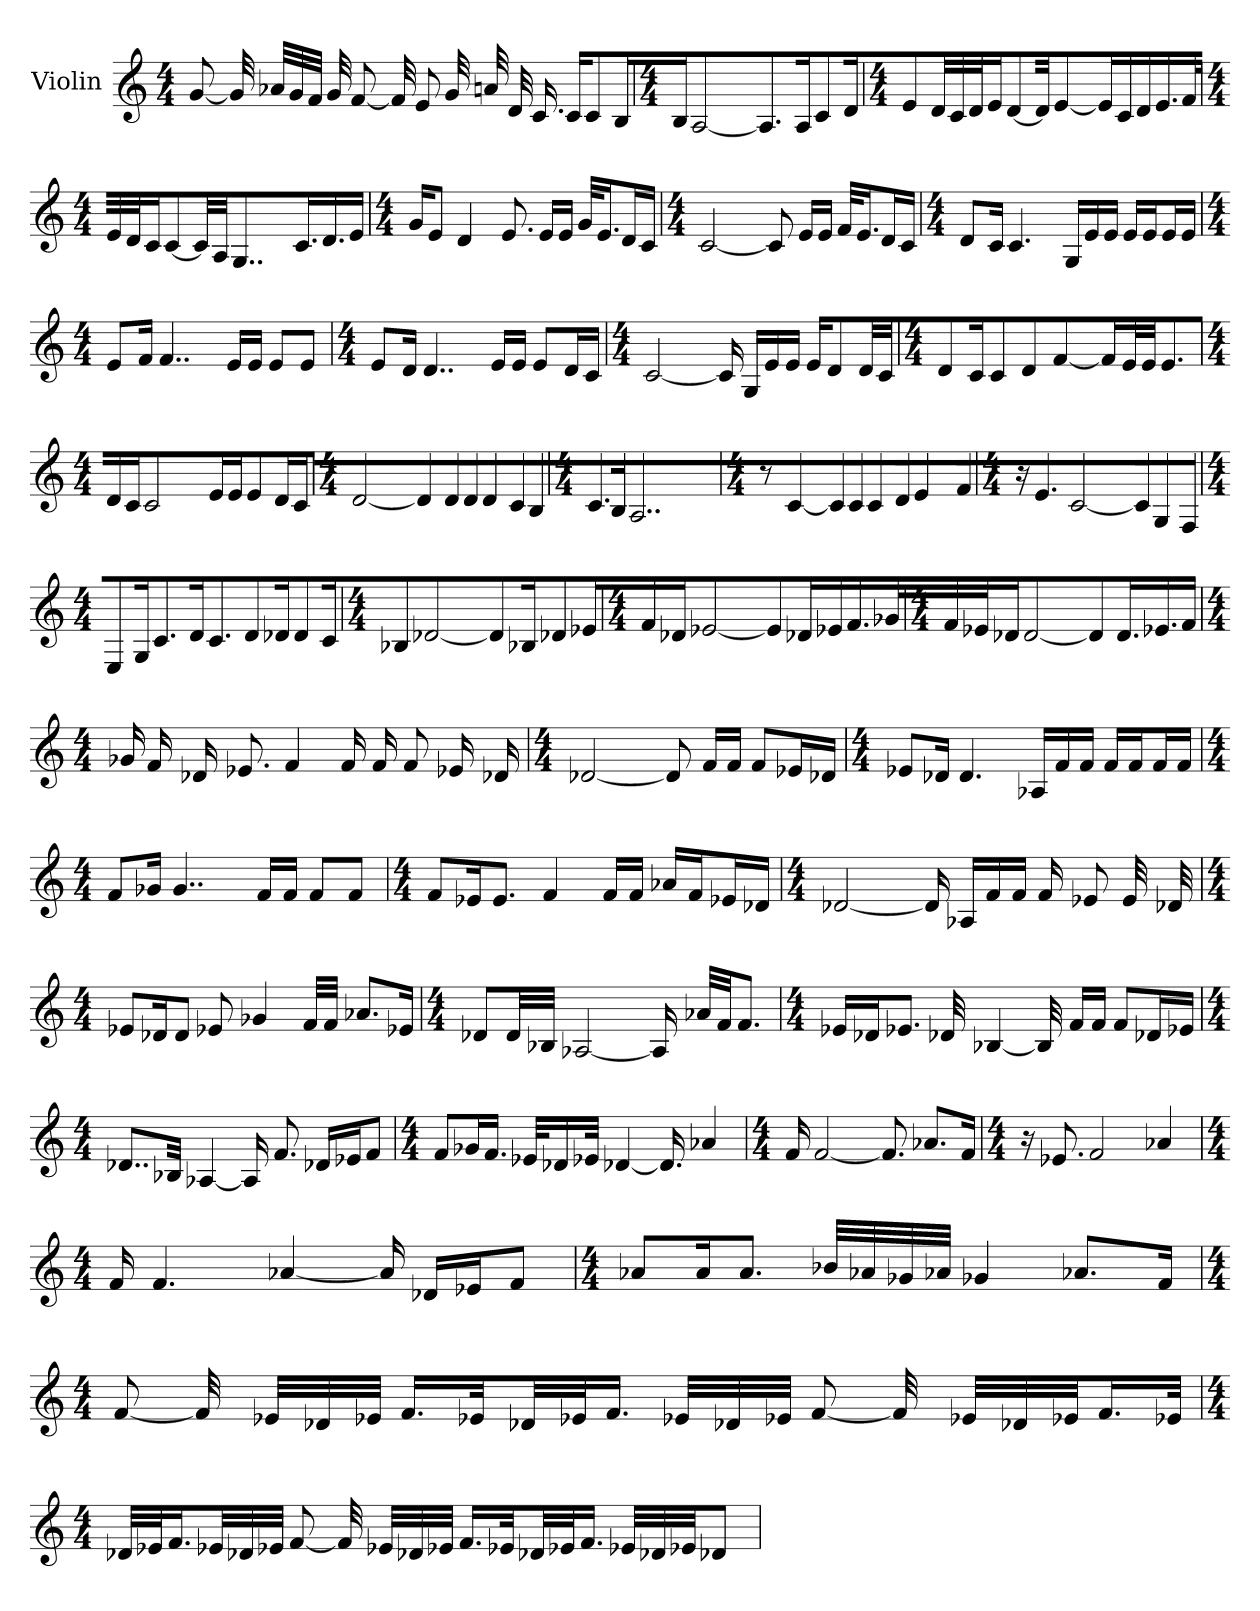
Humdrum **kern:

**kern
*part1
*staff1
*I"Violin
*I'Vln
*M4/4
=
[8g
32g]
32a-XLLL
32g
32fJJJ
32g
[8f
32f]
8e
32gLLL
32anJJ
32dLL
16.cJJ
16cLL
8c
16BJk
=
*M4/4
16B
[2A
8.A]
16AKL
8c
16dJk
=
*M4/4
8eL
32dLL
32c
32dJ
16eJJ
[8d
32d]
[4e
16e]
16cLL
16dJ
16.eL
32fJJk
=
*M4/4
32eLLL
32dJ
16cJJ
[8c
32c]
32A
4..G
16.cLL
16.dJ
16eJJ
=
*M4/4
16gKL
8eJ
4d
8.e
16eLL
16eJJ
32gKLL
16.eJ
16dL
16cJJ
=
*M4/4
[2c
8c]
16eLL
16eJJ
32fKLL
16.eJ
16dL
16cJJ
=
*M4/4
8dL
16cJk
4.c
16GLL
16e
16eJJ
16eLL
16eJ
16eL
16eJJ
=
*M4/4
8eL
16fJk
4..f
16eLL
16eJJ
8eL
8eJ
=
*M4/4
8eL
16dJk
4..d
16eLL
16eJJ
8eL
16dL
16cJJ
=
*M4/4
[2c
16c]
16GLL
16e
16eJJ
16eLL
8d
32dLL
32cJJJ
=
*M4/4
8dL
16cK
8cJ
8d
[4f
16f]
32eLLL
32eJJ
8.eJ
=
*M4/4
16dLL
16cJJ
2c
16eLL
16eJJ
8eL
16dL
16cJJ
=
*M4/4
[2d
8d]
16dLL
16dJJ
8dL
16cL
16BJJ
=
*M4/4
16.cLL
32BJJk
2..A
=
*M4/4
8r
[4c
16c]
16c
8cL
16dJk
4e
16f
=
*M4/4
16r
8.e
[2c
16c]
8GL
16FJk
=
*M4/4
8EL
16GK
8.cJ
16dKL
8.cJ
8dL
16d-XK
8d-
16cJk
=
*M4/4
8B-X
[2d-X
8d-]
16B-XKL
8d-X
16e-XJk
=
*M4/4
16fLL
16d-XJJ
[2e-X
8e-]
16d-XLL
16e-XJ
16.fL
32g-XJJk
=
*M4/4
32fLLL
32e-XJ
16d-XJJ
[2d-
8d-]
16.d-LL
16.e-XJ
16fJJ
=
*M4/4
16g-XLL
16fJ
16d-XL
8.e-XJ
4f
16fLL
16fJJ
8fL
16e-XL
16d-XJJ
=
*M4/4
[2d-X
8d-]
16fLL
16fJJ
8fL
16e-XL
16d-XJJ
=
*M4/4
8e-XL
16d-XJk
4.d-
16A-XLL
16f
16fJJ
16fLL
16fJ
16fL
16fJJ
=
*M4/4
8fL
16g-XJk
4..g-
16fLL
16fJJ
8fL
8fJ
=
*M4/4
8fL
16e-XK
8.e-J
4f
16fLL
16fJJ
16a-XLL
16fJ
16e-XL
16d-XJJ
=
*M4/4
[2d-X
16d-]
16A-XLL
16f
16fJJ
16fLL
8e-X
32e-LL
32d-XJJJ
=
*M4/4
8e-XL
16d-XK
8d-J
8e-X
4g-X
32fLLL
32fJJJ
8.a-XL
16e-XJk
=
*M4/4
8d-XL
32d-LL
32B-XJJJ
[2A-X
16A-]
32a-XLLL
32fJJ
8.fJ
=
*M4/4
16e-XLL
16d-XJ
8.e-XJ
32d-X
[4B-X
32B-]
16fLL
16fJJ
8fL
16d-XL
16e-XJJ
=
*M4/4
8..d-XL
32B-XJkk
[4A-X
16A-]
8.f
16d-XLL
16e-XJ
8fJ
=
*M4/4
8fL
16g-XL
16.fJJ
32e-XKLL
16d-X
32e-XJJk
[4d-X
16.d-]
4a-X
=
*M4/4
16f
[2f
8.f]
8.a-XL
16fJk
=
*M4/4
16r
8.e-X
2f
4a-X
=
*M4/4
16f
4.f
[4a-X
16a-]
16d-XLL
16e-XJ
8fJ
=
*M4/4
8a-XL
16a-K
8.a-J
32b-XLLL
32a-X
32g-X
32a-XJJJ
4g-X
8.a-XL
16fJk
=
*M4/4
[8f
32f]
32e-XLLL
32d-X
32e-XJJJ
16.fLL
32e-XJk
32d-XLL
32e-XJ
16.fJJ
32e-XLLL
32d-X
32e-XJJJ
[8f
32f]
32e-XLLL
32d-X
32e-XJJ
16.fL
32e-XJJk
=
*M4/4
32d-XLLL
32e-XJ
16.fJ
32e-XLL
32d-X
32e-XJJJ
[8f
32f]
32e-XLLL
32d-X
32e-XJJJ
16.fLL
32e-XJk
32d-XLL
32e-XJ
16.fJJ
32e-XLLL
32d-X
32e-XJJ
8d-XJ
=
*-
